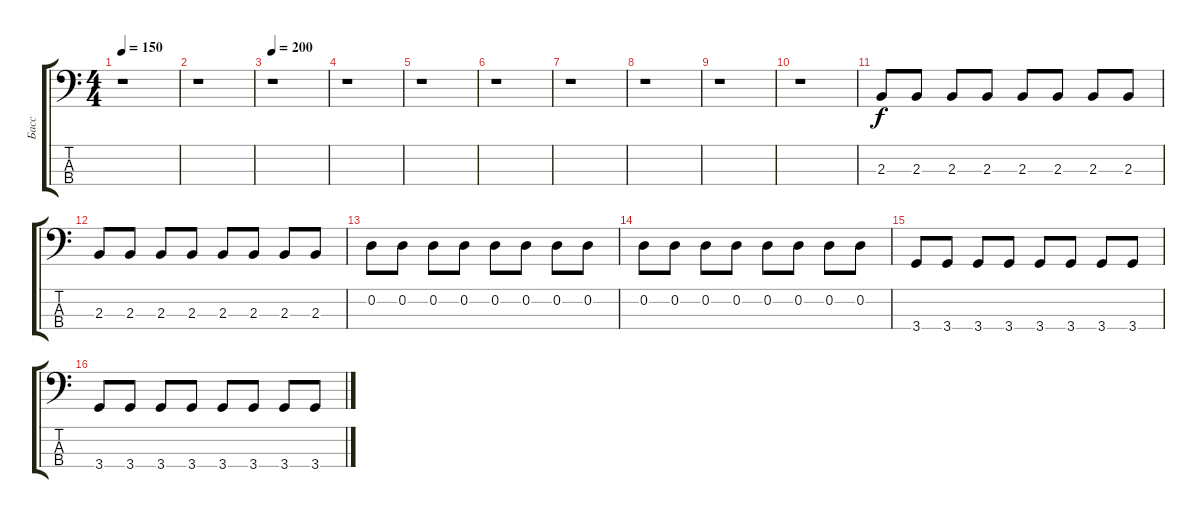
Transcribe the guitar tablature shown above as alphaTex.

\track ("Басс" "Басс") {instrument electricbassfinger}
\staff {score tabs}
\tuning (G2 D2 A1 E1) {hide}
\ts (4 4)
\tempo 150
\clef f4
\ks c
r.1{dy f} |
r.1 |
\tempo 200
r.1 |
r.1 |
r.1 |
r.1 |
r.1 |
r.1 |
r.1 |
r.1 |
2.3.8 2.3.8 2.3.8 2.3.8 2.3.8 2.3.8 2.3.8 2.3.8 |
2.3.8 2.3.8 2.3.8 2.3.8 2.3.8 2.3.8 2.3.8 2.3.8 |
0.2.8 0.2.8 0.2.8 0.2.8 0.2.8 0.2.8 0.2.8 0.2.8 |
0.2.8 0.2.8 0.2.8 0.2.8 0.2.8 0.2.8 0.2.8 0.2.8 |
3.4.8 3.4.8 3.4.8 3.4.8 3.4.8 3.4.8 3.4.8 3.4.8 |
3.4.8 3.4.8 3.4.8 3.4.8 3.4.8 3.4.8 3.4.8 3.4.8
